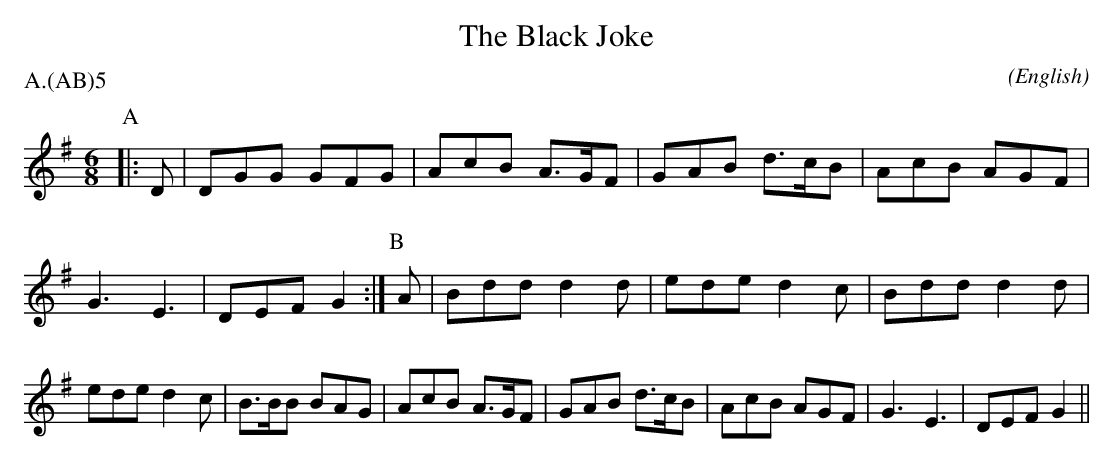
X:1
T:The Black Joke
M:6/8
C:
O:English
P:A.(AB)5
K:G
P:A
|: D | DGG  GFG      |\
AcB  A>GF     | GAB  d>cB | AcB  AGF  | G3   E3   | DEF  G2   :|\
P:B
A |\
Bdd  d2d      | ede  d2c  | Bdd  d2d  | ede  d2c  | B>BB BAG  |\
AcB  A>GF     | GAB  d>cB | AcB  AGF  | G3   E3   | DEF  G2   ||
